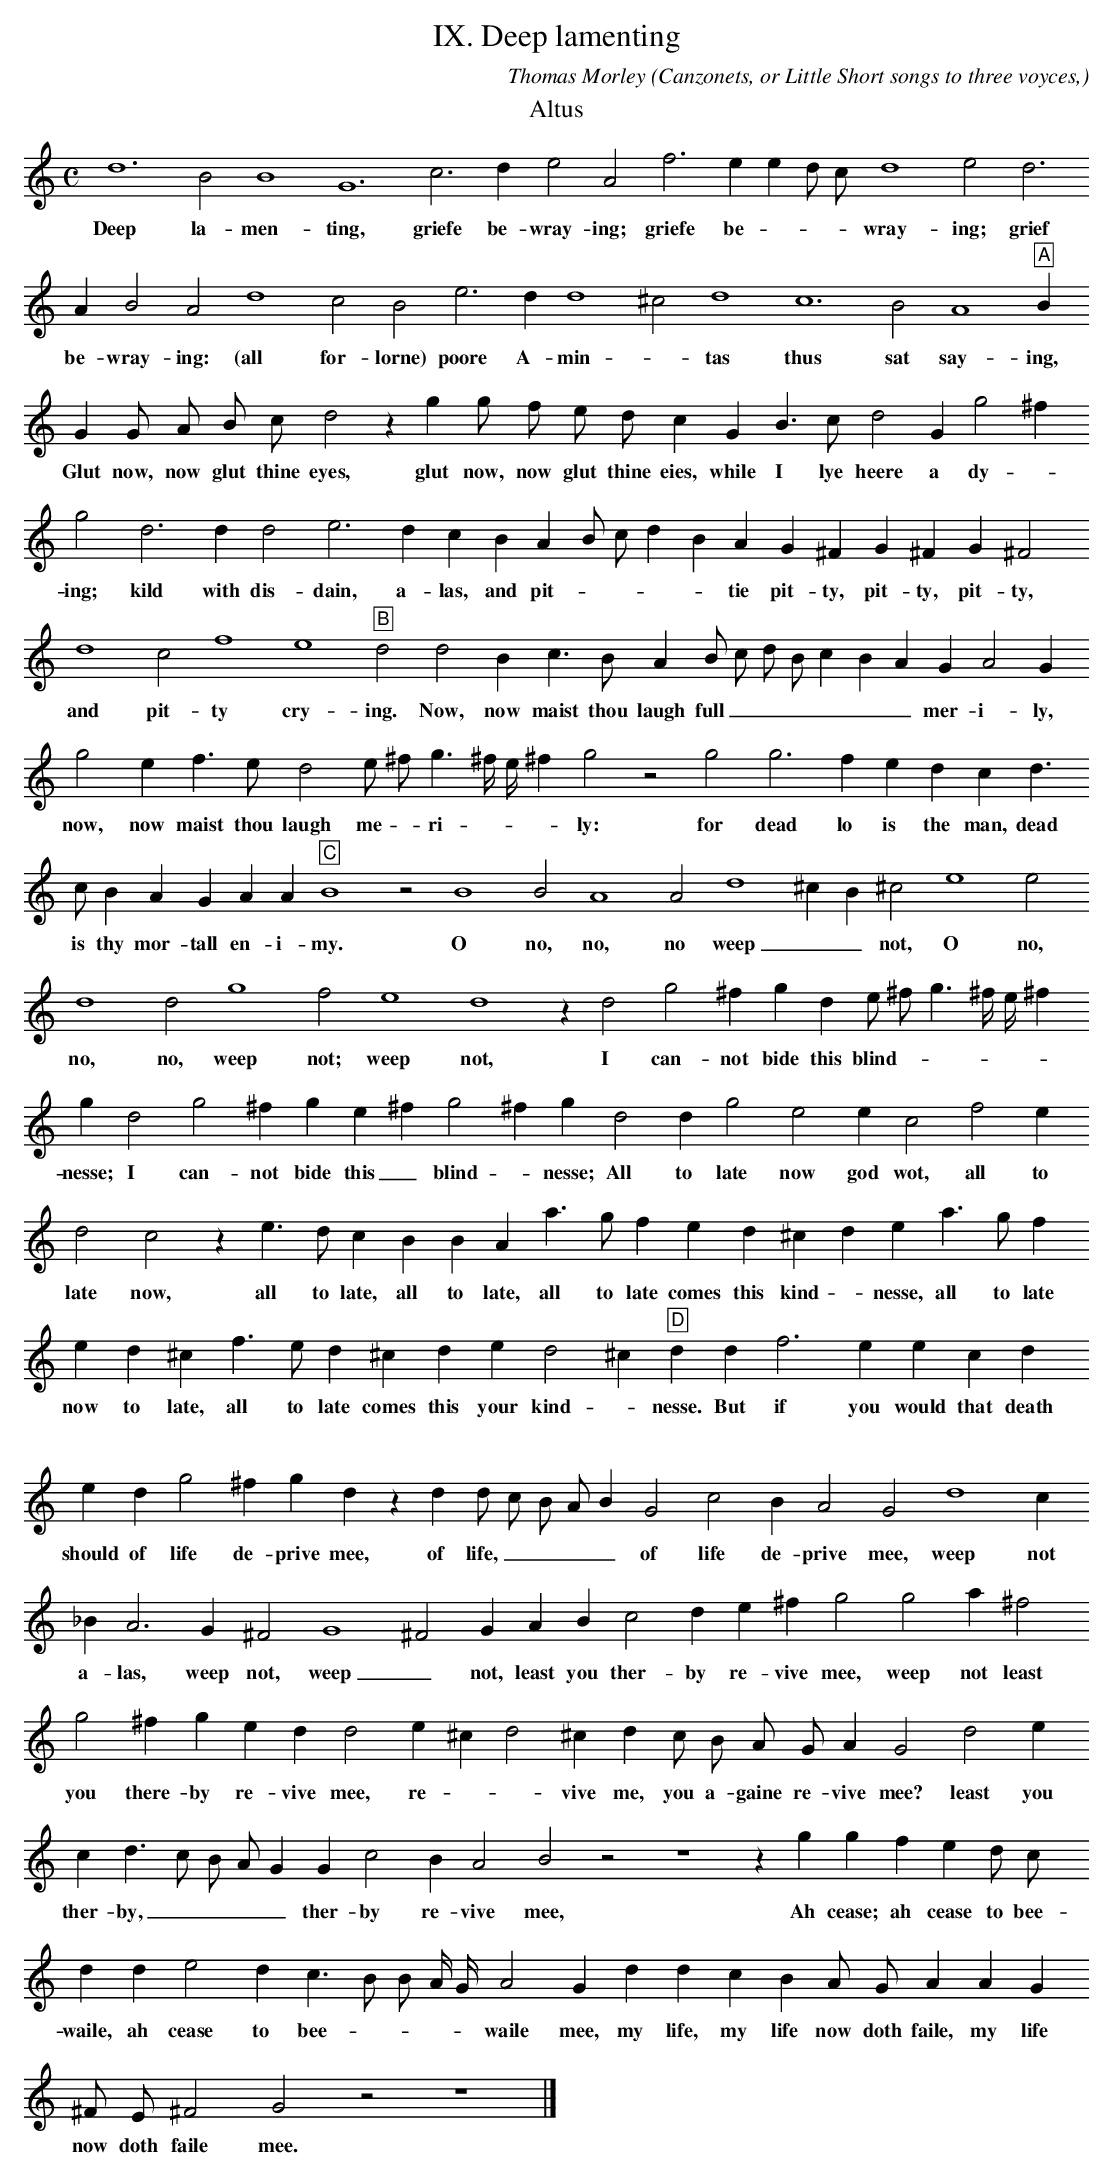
X:1
T:IX. Deep lamenting
O: Canzonets, or Little Short songs to three voyces,
C: Thomas Morley
M:C
K:C -8va
T: Altus
L:1/4
d6 B2 B4 G6 c3 d e2 A2 f3 e e d/ c/ d4 e2\
w:Deep la- men- ting, griefe be- wray- ing; griefe be - _ _ wray- ing;
d3 A B2 A2 d4 c2 B2 e3 d d4 ^c2 d4 c6 B2 A4 "A"B G G/ A/\
w:grief be- wray- ing: (all for- lorne) poore A- min - tas thus sat say- ing, Glut now, now
 B/ c/ d2 z g g/ f/ e/ d/ c G B > c d2 G g2 ^f g2\
w:glut thine eyes, glut now, now glut thine eies, while I lye heere a dy - ing;
d3 d d2 e3 d c B A B/ c/ d B A G ^F G ^F G ^F2 d4 c2 f4 e4 "B"d2 d2\
w:kild with dis- dain, a- las, and pit - _ _ _ tie pit- ty, pit- ty, pit- ty, and pit- ty cry- ing.  Now,
B c > B A B/ c/ d/ B/ c B A G A2 G g2 e f > e d2 e/ ^f/\
w:now maist thou laugh full _ _ _ _ _ _ mer- i- ly, now, now maist thou laugh me -
g3/2 ^f// e// ^f g2 z2 g2 g3 f e d c d > c B A G A A "C"B4 z2 B4 B2\
w:ri - _ _ ly: for dead lo is the man, dead is thy mor- tall en- i- my.  O no,
A4 A2 d4 ^c B ^c2 e4 e2 d4 d2 g4 f2 e4 d4 z d2 g2 ^f g d\
w:no, no weep _ _ not, O no, no, no, weep not; weep not, I can- not bide this
e/ ^f/ g3/2 ^f// e// ^f g d2 g2 ^f g e ^f g2 ^f g d2 d g2 e2 e\
w:blind - _ _ _ _ nesse; I can- not bide this _ blind - nesse; All to late now god
c2 f2 e d2 c2 z e > d c B B A a > g f e d ^c d e\
w:wot, all to late now, all to late, all to late, all to late comes this kind - nesse,
a > g f e d ^c f > e d ^c d e d2 ^c "D"d d f3 e\
w:all to late now to late, all to late comes this your kind - nesse. But if you
e c d e d g2 ^f g d z d d/ c/ B/ A/ B G2 c2 B A2\
w:would that death should of life de- prive mee, of life, _ _ _ _ of life de- prive
G2 d4 c _B A3 G ^F2 G4 ^F2 G A B c2 d e ^f g2 g2\
w:mee, weep not a- las, weep not, weep _ not, least you ther- by re- vive mee, weep
a ^f2 g2 ^f g e d d2 e ^c d2 ^c d c/ B/ A/ G/ A G2\
w:not least you there- by re- vive mee, re - _ vive me, you a- gaine re- vive mee?
d2 e c d > c B/ A/ G G c2 B A2 B2 z2 z4 z g g f e d/ c/\
w:least you ther- by, _ _ _ _ ther- by re- vive mee, Ah cease; ah cease to bee-
d d e2 d c > B B/ A// G// A2 G d d c B A/ G/ A A\
w:waile, ah cease to bee - _ _ _ waile mee, my life, my life now doth faile, my
G ^F/ E/ ^F2 G2 z2 z4 |]\
w:life now doth faile mee.
